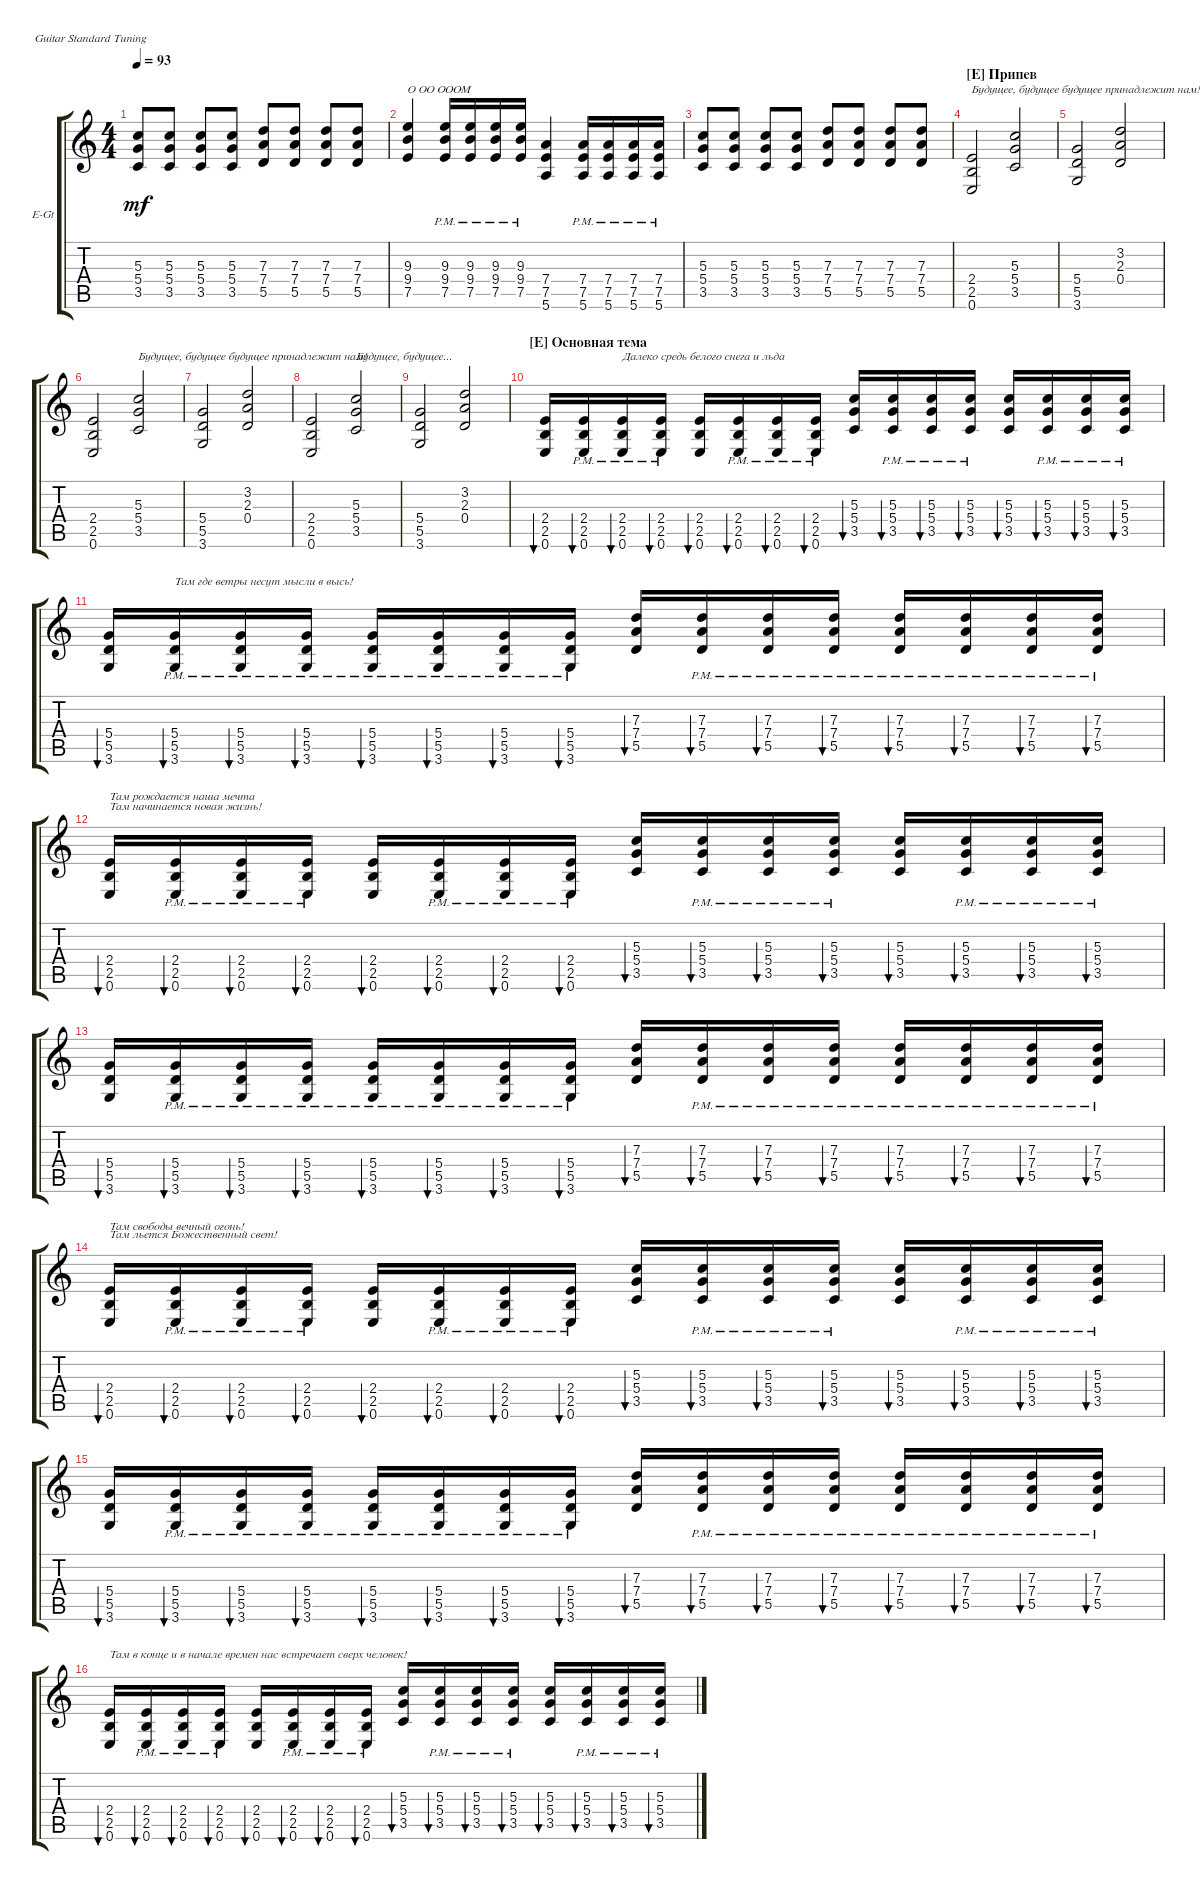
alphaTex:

\bracketExtendMode groupsimilarinstruments
\firstSystemTrackNameOrientation horizontal
\otherSystemsTrackNameOrientation horizontal
\track ("Electric Guitar 2" "E-Gt") {mute instrument distortionguitar}
\staff {score tabs}
\tuning (E4 B3 G3 D3 A2 E2)
\ts (4 4)
\tempo 93
\clef g2
\ks c
(3.5 5.4 5.3).8{dy mf} (3.5 5.3 5.4).8 (3.5 5.4 5.3).8 (3.5 5.3 5.4).8 (5.5 7.4 7.3).8 (5.5 7.3 7.4).8 (5.5 7.4 7.3).8 (5.5 7.3 7.4).8 |
(7.5 9.4 9.3).4{txt "О ОО ОООМ"} (7.5{pm} 9.3{pm} 9.4{pm}).16 (7.5{pm} 9.4{pm} 9.3{pm}).16 (7.5{pm} 9.3{pm} 9.4{pm}).16 (7.5{pm} 9.4{pm} 9.3{pm}).16 (5.6 7.4 7.5).4 (5.6{pm} 7.5{pm} 7.4{pm}).16 (5.6{pm} 7.4{pm} 7.5{pm}).16 (5.6{pm} 7.5{pm} 7.4{pm}).16 (5.6{pm} 7.4{pm} 7.5{pm}).16 |
(3.5 5.4 5.3).8 (3.5 5.3 5.4).8 (3.5 5.4 5.3).8 (3.5 5.3 5.4).8 (5.5 7.4 7.3).8 (5.5 7.3 7.4).8 (5.5 7.4 7.3).8 (5.5 7.3 7.4).8 |
\section ("E" "Припев")
(2.4 2.5 0.6).2{txt "Будущее, будущее будущее принадлежит нам!"} (3.5 5.4 5.3).2 |
(3.6 5.5 5.4).2 (0.4 2.3 3.2).2 |
(2.4 2.5 0.6).2 (3.5 5.4 5.3).2{txt "Будущее, будущее будущее принадлежит нам!"} |
(3.6 5.5 5.4).2 (0.4 2.3 3.2).2 |
(2.4 2.5 0.6).2 (3.5 5.4 5.3).2{txt "Будущее, будущее..."} |
(3.6 5.5 5.4).2 (0.4 2.3 3.2).2 |
\section ("E" "Основная тема")
(0.6 2.5 2.4).16{bu 120} (0.6{pm} 2.4{pm} 2.5{pm}).16{bu 120} (0.6{pm} 2.5{pm} 2.4{pm}).16{bu 120 txt "Далеко средь белого снега и льда"} (0.6 2.4{pm} 2.5).16{bu 120} (0.6 2.5 2.4).16{bu 120} (0.6{pm} 2.4{pm} 2.5{pm}).16{bu 120} (0.6 2.5{pm} 2.4).16{bu 120} (0.6 2.4 2.5{pm}).16{bu 120} (3.5 5.4 5.3).16{bu 120} (3.5{pm} 5.3{pm} 5.4{pm}).16{bu 120} (3.5{pm} 5.4{pm} 5.3{pm}).16{bu 120} (3.5{pm} 5.3 5.4).16{bu 120} (3.5 5.4 5.3).16{bu 120} (3.5{pm} 5.3{pm} 5.4{pm}).16{bu 120} (3.5{pm} 5.4 5.3).16{bu 120} (3.5{pm} 5.3 5.4).16{bu 120} |
(3.6 5.5 5.4).16{bu 120} (3.6{pm} 5.5{pm} 5.4{pm}).16{bu 120 txt "Там где ветры несут мысли в высь!"} (3.6{pm} 5.5{pm} 5.4{pm}).16{bu 120} (3.6{pm} 5.5{pm} 5.4{pm}).16{bu 120} (3.6{pm} 5.5{pm} 5.4{pm}).16{bu 120} (3.6{pm} 5.5{pm} 5.4{pm}).16{bu 120} (3.6{pm} 5.5{pm} 5.4{pm}).16{bu 120} (3.6{pm} 5.5{pm} 5.4{pm}).16{bu 120} (5.5 7.4 7.3).16{bu 120} (5.5{pm} 7.4{pm} 7.3{pm}).16{bu 120} (5.5{pm} 7.4{pm} 7.3{pm}).16{bu 120} (5.5{pm} 7.4{pm} 7.3{pm}).16{bu 120} (5.5{pm} 7.4{pm} 7.3{pm}).16{bu 120} (5.5{pm} 7.4{pm} 7.3{pm}).16{bu 120} (5.5{pm} 7.4{pm} 7.3{pm}).16{bu 120} (5.5{pm} 7.4{pm} 7.3{pm}).16{bu 120} |
(0.6 2.5 2.4).16{bu 120 txt "Там рождается наша мечта\nТам начинается новая жизнь!\n"} (0.6{pm} 2.4{pm} 2.5{pm}).16{bu 120} (0.6{pm} 2.5{pm} 2.4{pm}).16{bu 120} (0.6 2.4{pm} 2.5).16{bu 120} (0.6 2.5 2.4).16{bu 120} (0.6{pm} 2.4{pm} 2.5{pm}).16{bu 120} (0.6 2.5{pm} 2.4).16{bu 120} (0.6 2.4 2.5{pm}).16{bu 120} (3.5 5.4 5.3).16{bu 120} (3.5{pm} 5.3{pm} 5.4{pm}).16{bu 120} (3.5{pm} 5.4{pm} 5.3{pm}).16{bu 120} (3.5{pm} 5.3 5.4).16{bu 120} (3.5 5.4 5.3).16{bu 120} (3.5{pm} 5.3{pm} 5.4{pm}).16{bu 120} (3.5{pm} 5.4 5.3).16{bu 120} (3.5{pm} 5.3 5.4).16{bu 120} |
(3.6 5.5 5.4).16{bu 120} (3.6{pm} 5.5{pm} 5.4{pm}).16{bu 120} (3.6{pm} 5.5{pm} 5.4{pm}).16{bu 120} (3.6{pm} 5.5{pm} 5.4{pm}).16{bu 120} (3.6{pm} 5.5{pm} 5.4{pm}).16{bu 120} (3.6{pm} 5.5{pm} 5.4{pm}).16{bu 120} (3.6{pm} 5.5{pm} 5.4{pm}).16{bu 120} (3.6{pm} 5.5{pm} 5.4{pm}).16{bu 120} (5.5 7.4 7.3).16{bu 120} (5.5{pm} 7.4{pm} 7.3{pm}).16{bu 120} (5.5{pm} 7.4{pm} 7.3{pm}).16{bu 120} (5.5{pm} 7.4{pm} 7.3{pm}).16{bu 120} (5.5{pm} 7.4{pm} 7.3{pm}).16{bu 120} (5.5{pm} 7.4{pm} 7.3{pm}).16{bu 120} (5.5{pm} 7.4{pm} 7.3{pm}).16{bu 120} (5.5{pm} 7.4{pm} 7.3{pm}).16{bu 120} |
(0.6 2.5 2.4).16{bu 120 txt "Там свободы вечный огонь!\nТам льется Божественный свет!\n"} (0.6{pm} 2.4{pm} 2.5{pm}).16{bu 120} (0.6{pm} 2.5{pm} 2.4{pm}).16{bu 120} (0.6 2.4{pm} 2.5).16{bu 120} (0.6 2.5 2.4).16{bu 120} (0.6{pm} 2.4{pm} 2.5{pm}).16{bu 120} (0.6 2.5{pm} 2.4).16{bu 120} (0.6 2.4 2.5{pm}).16{bu 120} (3.5 5.4 5.3).16{bu 120} (3.5{pm} 5.3{pm} 5.4{pm}).16{bu 120} (3.5{pm} 5.4{pm} 5.3{pm}).16{bu 120} (3.5{pm} 5.3 5.4).16{bu 120} (3.5 5.4 5.3).16{bu 120} (3.5{pm} 5.3{pm} 5.4{pm}).16{bu 120} (3.5{pm} 5.4 5.3).16{bu 120} (3.5{pm} 5.3 5.4).16{bu 120} |
(3.6 5.5 5.4).16{bu 120} (3.6{pm} 5.5{pm} 5.4{pm}).16{bu 120} (3.6{pm} 5.5{pm} 5.4{pm}).16{bu 120} (3.6{pm} 5.5{pm} 5.4{pm}).16{bu 120} (3.6{pm} 5.5{pm} 5.4{pm}).16{bu 120} (3.6{pm} 5.5{pm} 5.4{pm}).16{bu 120} (3.6{pm} 5.5{pm} 5.4{pm}).16{bu 120} (3.6{pm} 5.5{pm} 5.4{pm}).16{bu 120} (5.5 7.4 7.3).16{bu 120} (5.5{pm} 7.4{pm} 7.3{pm}).16{bu 120} (5.5{pm} 7.4{pm} 7.3{pm}).16{bu 120} (5.5{pm} 7.4{pm} 7.3{pm}).16{bu 120} (5.5{pm} 7.4{pm} 7.3{pm}).16{bu 120} (5.5{pm} 7.4{pm} 7.3{pm}).16{bu 120} (5.5{pm} 7.4{pm} 7.3{pm}).16{bu 120} (5.5{pm} 7.4{pm} 7.3{pm}).16{bu 120} |
(0.6 2.5 2.4).16{bu 120 txt "Там в конце и в начале времен нас встречает сверх человек!"} (0.6{pm} 2.4{pm} 2.5{pm}).16{bu 120} (0.6{pm} 2.5{pm} 2.4{pm}).16{bu 120} (0.6 2.4{pm} 2.5).16{bu 120} (0.6 2.5 2.4).16{bu 120} (0.6{pm} 2.4{pm} 2.5{pm}).16{bu 120} (0.6 2.5{pm} 2.4).16{bu 120} (0.6 2.4 2.5{pm}).16{bu 120} (3.5 5.4 5.3).16{bu 120} (3.5{pm} 5.3{pm} 5.4{pm}).16{bu 120} (3.5{pm} 5.4{pm} 5.3{pm}).16{bu 120} (3.5{pm} 5.3 5.4).16{bu 120} (3.5 5.4 5.3).16{bu 120} (3.5{pm} 5.3{pm} 5.4{pm}).16{bu 120} (3.5{pm} 5.4 5.3).16{bu 120} (3.5{pm} 5.3 5.4).16{bu 120}
